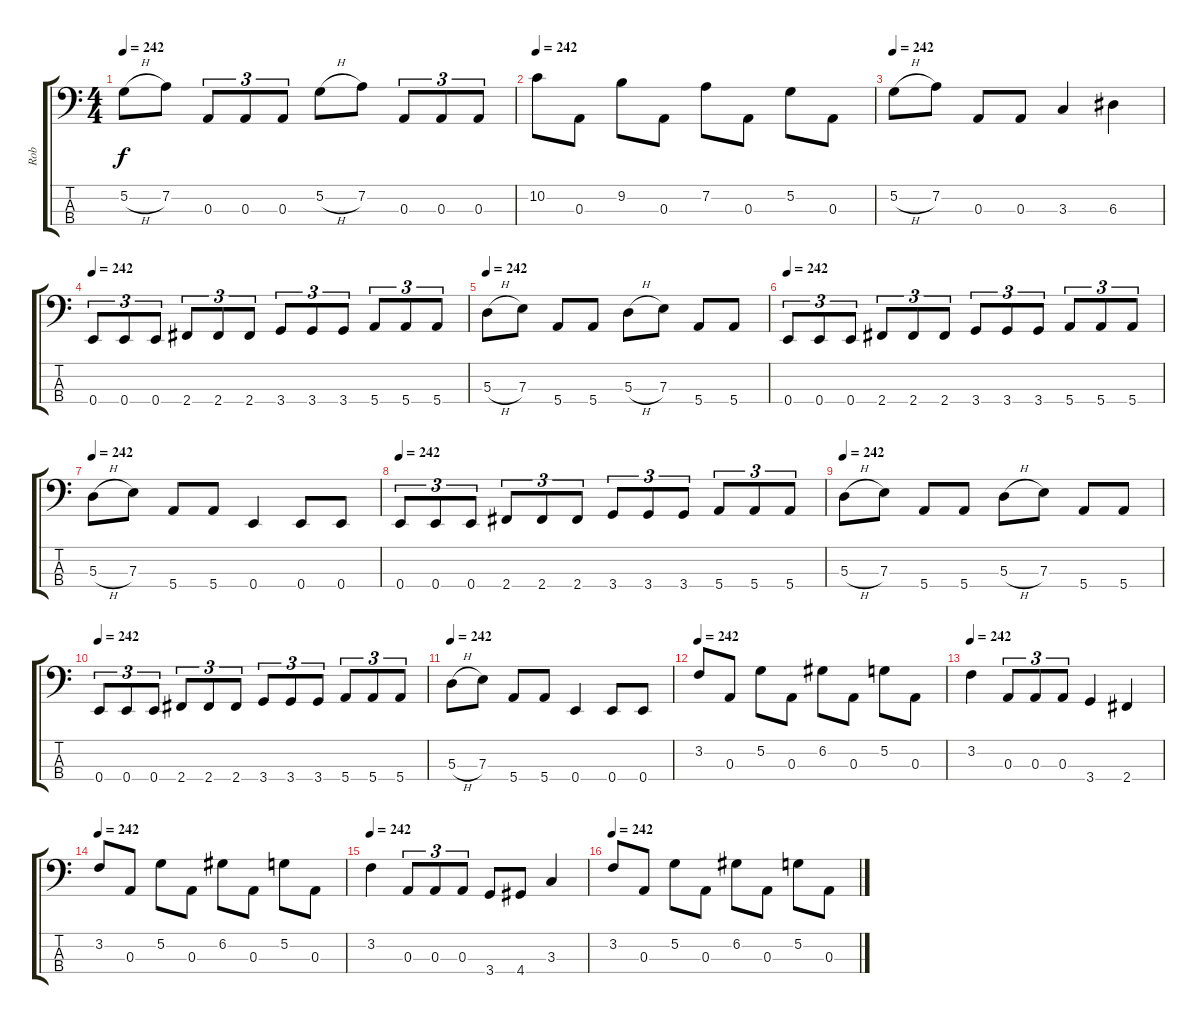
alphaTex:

\track ("Rob" "Rob") {instrument electricbassfinger}
\staff {score tabs}
\tuning (G2 D2 A1 E1) {hide}
\ts (4 4)
\tempo 242
\clef f4
\ks c
5.2{h}.8{dy f} 7.2.8 0.3.8{tu (3 2)} 0.3.8{tu (3 2)} 0.3.8{tu (3 2)} 5.2{h}.8 7.2.8 0.3.8{tu (3 2)} 0.3.8{tu (3 2)} 0.3.8{tu (3 2)} |
\tempo 242
10.2.8 0.3.8 9.2.8 0.3.8 7.2.8 0.3.8 5.2.8 0.3.8 |
\tempo 242
5.2{h}.8 7.2.8 0.3.8 0.3.8 3.3.4 6.3.4 |
\tempo 242
0.4.8{tu (3 2)} 0.4.8{tu (3 2)} 0.4.8{tu (3 2)} 2.4.8{tu (3 2)} 2.4.8{tu (3 2)} 2.4.8{tu (3 2)} 3.4.8{tu (3 2)} 3.4.8{tu (3 2)} 3.4.8{tu (3 2)} 5.4.8{tu (3 2)} 5.4.8{tu (3 2)} 5.4.8{tu (3 2)} |
\tempo 242
5.3{h}.8 7.3.8 5.4.8 5.4.8 5.3{h}.8 7.3.8 5.4.8 5.4.8 |
\tempo 242
0.4.8{tu (3 2)} 0.4.8{tu (3 2)} 0.4.8{tu (3 2)} 2.4.8{tu (3 2)} 2.4.8{tu (3 2)} 2.4.8{tu (3 2)} 3.4.8{tu (3 2)} 3.4.8{tu (3 2)} 3.4.8{tu (3 2)} 5.4.8{tu (3 2)} 5.4.8{tu (3 2)} 5.4.8{tu (3 2)} |
\tempo 242
5.3{h}.8 7.3.8 5.4.8 5.4.8 0.4.4 0.4.8 0.4.8 |
\tempo 242
0.4.8{tu (3 2)} 0.4.8{tu (3 2)} 0.4.8{tu (3 2)} 2.4.8{tu (3 2)} 2.4.8{tu (3 2)} 2.4.8{tu (3 2)} 3.4.8{tu (3 2)} 3.4.8{tu (3 2)} 3.4.8{tu (3 2)} 5.4.8{tu (3 2)} 5.4.8{tu (3 2)} 5.4.8{tu (3 2)} |
\tempo 242
5.3{h}.8 7.3.8 5.4.8 5.4.8 5.3{h}.8 7.3.8 5.4.8 5.4.8 |
\tempo 242
0.4.8{tu (3 2)} 0.4.8{tu (3 2)} 0.4.8{tu (3 2)} 2.4.8{tu (3 2)} 2.4.8{tu (3 2)} 2.4.8{tu (3 2)} 3.4.8{tu (3 2)} 3.4.8{tu (3 2)} 3.4.8{tu (3 2)} 5.4.8{tu (3 2)} 5.4.8{tu (3 2)} 5.4.8{tu (3 2)} |
\tempo 242
5.3{h}.8 7.3.8 5.4.8 5.4.8 0.4.4 0.4.8 0.4.8 |
\tempo 242
3.2.8 0.3.8 5.2.8 0.3.8 6.2.8 0.3.8 5.2.8 0.3.8 |
\tempo 242
3.2.4 0.3.8{tu (3 2)} 0.3.8{tu (3 2)} 0.3.8{tu (3 2)} 3.4.4 2.4.4 |
\tempo 242
3.2.8 0.3.8 5.2.8 0.3.8 6.2.8 0.3.8 5.2.8 0.3.8 |
\tempo 242
3.2.4 0.3.8{tu (3 2)} 0.3.8{tu (3 2)} 0.3.8{tu (3 2)} 3.4.8 4.4.8 3.3.4 |
\tempo 242
3.2.8 0.3.8 5.2.8 0.3.8 6.2.8 0.3.8 5.2.8 0.3.8
